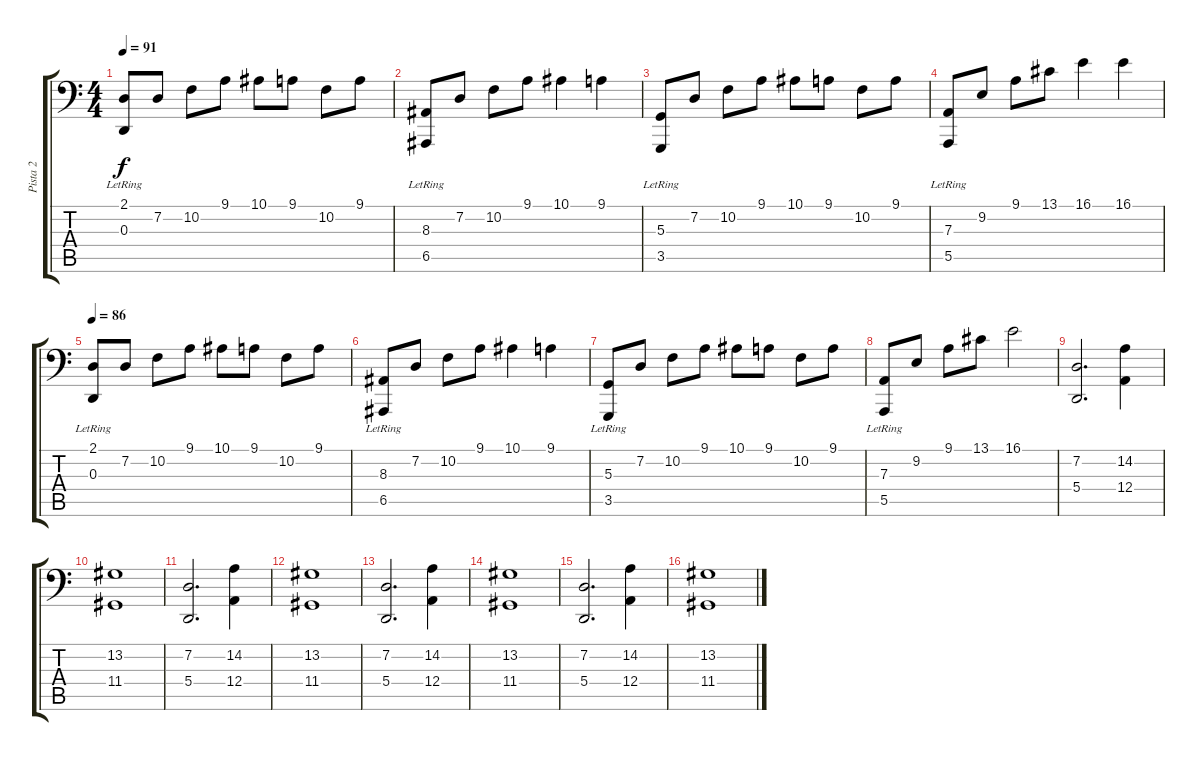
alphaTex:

\track ("Pista 2" "Pista 2") {instrument acousticgrandpiano}
\staff {score tabs}
\tuning (C3 G2 D2 A1 E1 B0) {hide}
\ts (4 4)
\tempo 91
\clef f4
\ks c
(2.1{lr} 0.3{lr}).8{dy f} 7.2.8 10.2.8 9.1.8 10.1.8 9.1.8 10.2.8 9.1.8 |
(8.3{lr} 6.5{lr}).8 7.2.8 10.2.8 9.1.8 10.1.4 9.1.4 |
(5.3{lr} 3.5{lr}).8 7.2.8 10.2.8 9.1.8 10.1.8 9.1.8 10.2.8 9.1.8 |
(7.3{lr} 5.5{lr}).8 9.2.8 9.1.8 13.1.8 16.1.4 16.1.4 |
\tempo 86
(2.1{lr} 0.3{lr}).8 7.2.8 10.2.8 9.1.8 10.1.8 9.1.8 10.2.8 9.1.8 |
(8.3{lr} 6.5{lr}).8 7.2.8 10.2.8 9.1.8 10.1.4 9.1.4 |
(5.3{lr} 3.5{lr}).8 7.2.8 10.2.8 9.1.8 10.1.8 9.1.8 10.2.8 9.1.8 |
(7.3{lr} 5.5{lr}).8 9.2.8 9.1.8 13.1.8 16.1.2 |
(7.2 5.4).2{d} (14.2 12.4).4 |
(13.2 11.4).1 |
(7.2 5.4).2{d} (14.2 12.4).4 |
(13.2 11.4).1 |
(7.2 5.4).2{d} (14.2 12.4).4 |
(13.2 11.4).1 |
(7.2 5.4).2{d} (14.2 12.4).4 |
(13.2 11.4).1
